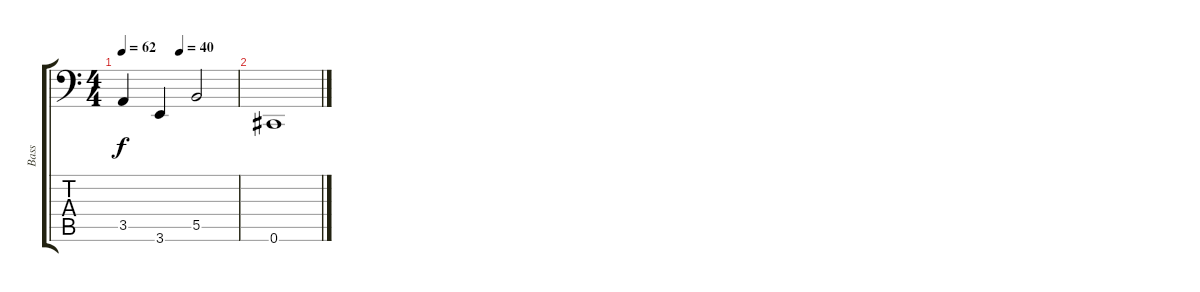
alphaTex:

\track ("Bass" "Bass") {instrument electricbassfinger}
\staff {score tabs}
\tuning (Db3 Ab2 E2 B1 Gb1 Db1) {hide}
\ts (4 4)
\tempo 62
\tempo (40 0.5)
\clef f4
\ks c
3.5.4{dy f} 3.6.4 5.5.2 |
0.6.1
